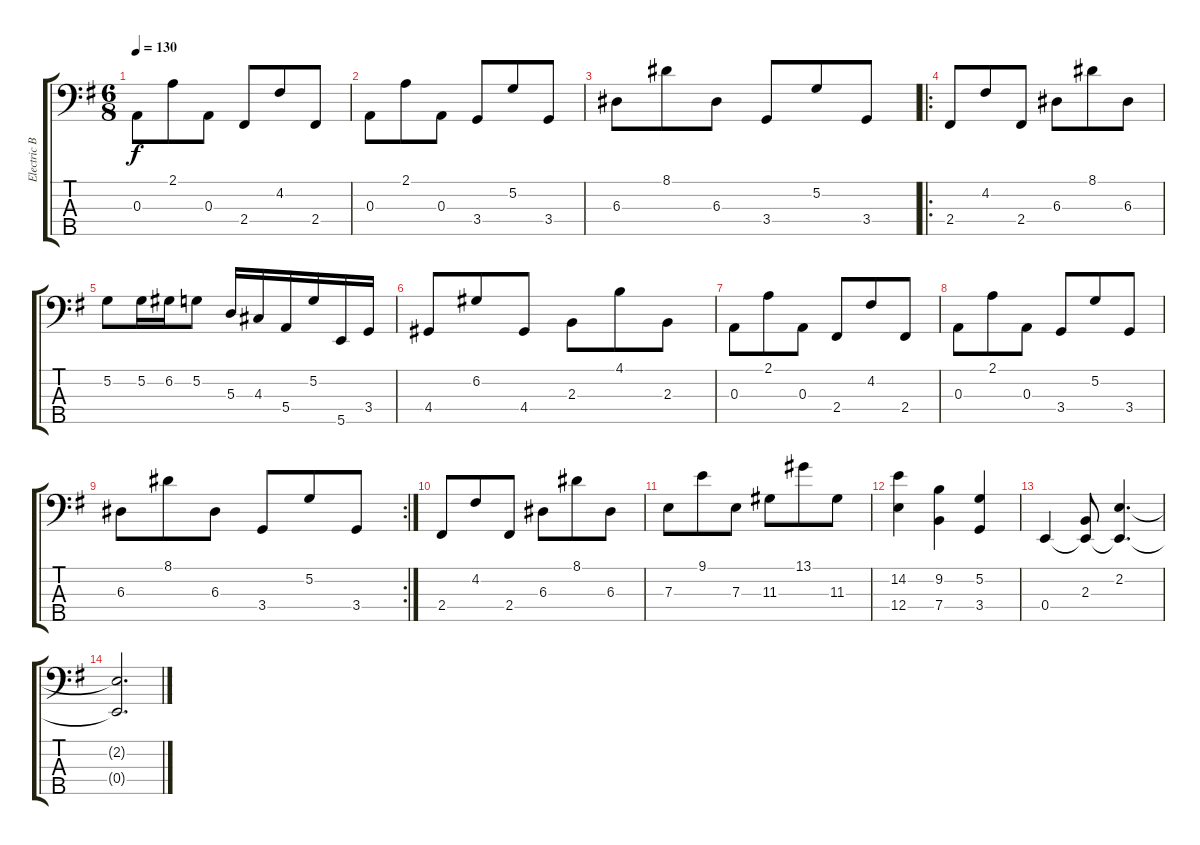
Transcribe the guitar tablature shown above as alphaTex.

\track ("Electric Bass (pick)" "Electric B") {instrument electricbasspick}
\staff {score tabs}
\tuning (G2 D2 A1 E1 B0) {hide}
\ts (6 8)
\tempo 130
\clef f4
\ks g
0.3.8{dy f} 2.1.8 0.3.8 2.4.8 4.2.8 2.4.8 |
0.3.8 2.1.8 0.3.8 3.4.8 5.2.8 3.4.8 |
6.3.8 8.1.8 6.3.8 3.4.8 5.2.8 3.4.8 |
\ro
2.4.8 4.2.8 2.4.8 6.3.8 8.1.8 6.3.8 |
5.2.8 5.2.16 6.2.16 5.2.8 5.3.16 4.3.16 5.4.16 5.2.16 5.5.16 3.4.16 |
4.4.8 6.2.8 4.4.8 2.3.8 4.1.8 2.3.8 |
0.3.8 2.1.8 0.3.8 2.4.8 4.2.8 2.4.8 |
0.3.8 2.1.8 0.3.8 3.4.8 5.2.8 3.4.8 |
\rc 2
6.3.8 8.1.8 6.3.8 3.4.8 5.2.8 3.4.8 |
2.4.8 4.2.8 2.4.8 6.3.8 8.1.8 6.3.8 |
7.3.8 9.1.8 7.3.8 11.3.8 13.1.8 11.3.8 |
(14.2 12.4).4 (9.2 7.4).4 (5.2 3.4).4 |
0.4.4 (2.3 0.4{t}).8 (2.2 0.4{t}).4{d} |
(2.2{t} 0.4{t}).2{d}
